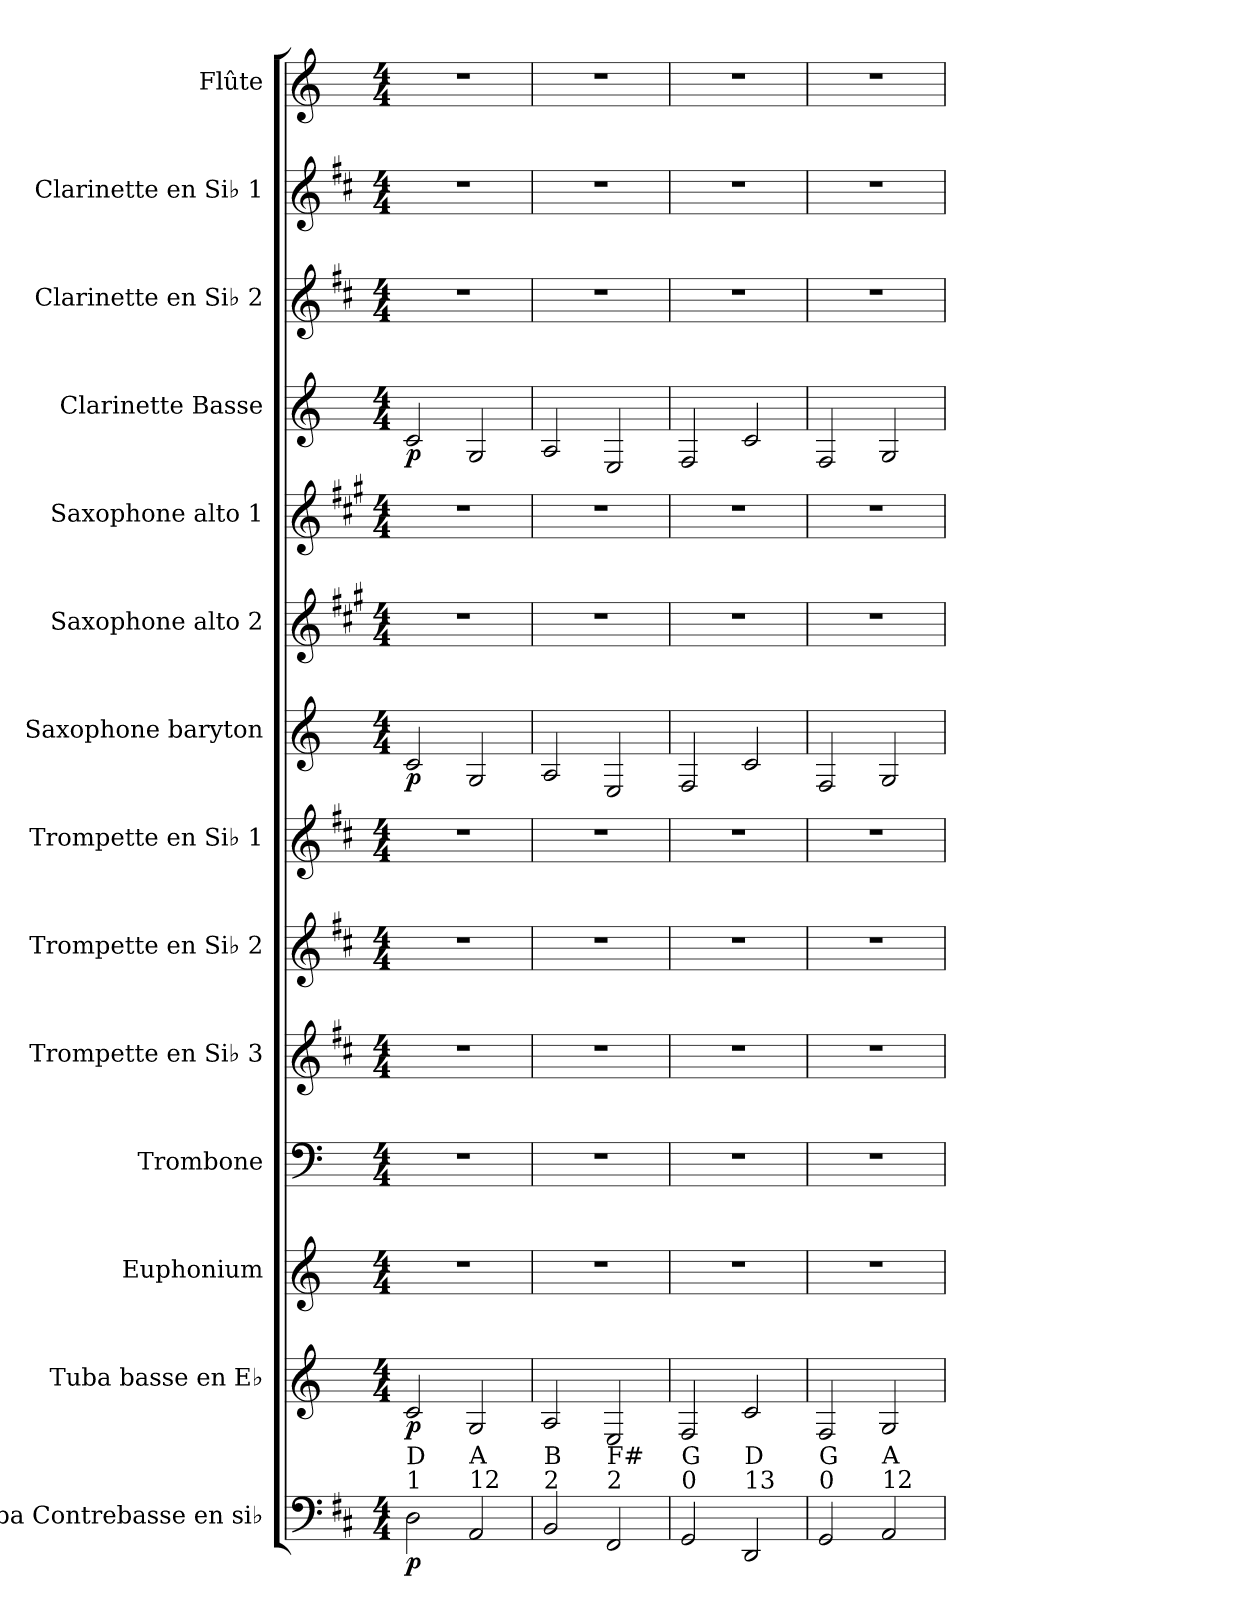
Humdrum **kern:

**kern	**dynam	**kern	**dynam	**kern	**kern	**kern	**kern	**kern	**kern	**dynam	**kern	**kern	**kern	**dynam	**kern	**kern	**kern
*part14	*part14	*part13	*part13	*part12	*part11	*part10	*part9	*part8	*part7	*part7	*part6	*part5	*part4	*part4	*part3	*part2	*part1
*staff14	*staff14	*staff13	*staff13	*staff12	*staff11	*staff10	*staff9	*staff8	*staff7	*staff7	*staff6	*staff5	*staff4	*staff4	*staff3	*staff2	*staff1
*I"Tuba Contrebasse en si♭	*	*I"Tuba basse en E♭	*	*I"Euphonium	*I"Trombone	*I"Trompette en Si♭ 3	*I"Trompette en Si♭ 2	*I"Trompette en Si♭ 1	*I"Saxophone baryton	*	*I"Saxophone alto 2	*I"Saxophone alto 1	*I"Clarinette Basse	*	*I"Clarinette en Si♭ 2	*I"Clarinette en Si♭ 1	*I"Flûte
*I'Tb. Cb. si♭	*	*I'Tb. Ba. en E♭	*	*I'Euph.	*I'Tbn.	*I'Tromp. en Si♭ 3	*I'Tromp. en Si♭ 2	*I'Tromp. en Si♭ 1	*I'Sax. Bar.	*	*I'Sax. A. 2	*I'Sax. A. 1	*I'Clar. Basse	*	*I'Clar. en Si♭ 2	*I'Clar. en Si♭ 1	*I'Fl.
*clefF4	*	*clefG2	*	*clefG2	*clefF4	*clefG2	*clefG2	*clefG2	*clefG2	*	*clefG2	*clefG2	*clefG2	*	*clefG2	*clefG2	*clefG2
*ITrd1c2	*	*ITrd12c21	*	*ITrd8c14	*	*ITrd1c2	*ITrd1c2	*ITrd1c2	*ITrd12c21	*	*ITrd5c9	*ITrd5c9	*ITrd8c14	*	*ITrd1c2	*ITrd1c2	*
*k[]	*	*k[]	*	*k[]	*k[]	*k[]	*k[]	*k[]	*k[]	*	*k[]	*k[]	*k[]	*	*k[]	*k[]	*k[]
*M4/4	*	*M4/4	*	*M4/4	*M4/4	*M4/4	*M4/4	*M4/4	*M4/4	*	*M4/4	*M4/4	*M4/4	*	*M4/4	*M4/4	*M4/4
*MM75	*	*MM75	*	*MM75	*MM75	*MM75	*MM75	*MM75	*MM75	*	*MM75	*MM75	*MM75	*	*MM75	*MM75	*MM75
=1	=1	=1	=1	=1	=1	=1	=1	=1	=1	=1	=1	=1	=1	=1	=1	=1	=1
!LO:TX:a:t=1	!	!	!	!	!	!	!	!	!	!	!	!	!	!	!	!	!
!LO:TX:a:t=D	!	!	!	!	!	!	!	!	!	!	!	!	!	!	!	!	!
!	!LO:DY:b	!	!LO:DY:b	!	!	!	!	!	!	!LO:DY:b	!	!	!	!LO:DY:b	!	!	!
2C\	p	2C/	p	1r	1r	1r	1r	1r	2C/	p	1r	1r	2C/	p	1r	1r	1r
!LO:TX:a:t=12	!	!	!	!	!	!	!	!	!	!	!	!	!	!	!	!	!
!LO:TX:a:t=A	!	!	!	!	!	!	!	!	!	!	!	!	!	!	!	!	!
2GG/	.	2GG/	.	.	.	.	.	.	2GG/	.	.	.	2GG/	.	.	.	.
=2	=2	=2	=2	=2	=2	=2	=2	=2	=2	=2	=2	=2	=2	=2	=2	=2	=2
!LO:TX:a:t=2	!	!	!	!	!	!	!	!	!	!	!	!	!	!	!	!	!
!LO:TX:a:t=B	!	!	!	!	!	!	!	!	!	!	!	!	!	!	!	!	!
2AA/	.	2AA/	.	1r	1r	1r	1r	1r	2AA/	.	1r	1r	2AA/	.	1r	1r	1r
!LO:TX:a:t=2	!	!	!	!	!	!	!	!	!	!	!	!	!	!	!	!	!
!LO:TX:a:t=F#	!	!	!	!	!	!	!	!	!	!	!	!	!	!	!	!	!
2EE/	.	2EE/	.	.	.	.	.	.	2EE/	.	.	.	2EE/	.	.	.	.
=3	=3	=3	=3	=3	=3	=3	=3	=3	=3	=3	=3	=3	=3	=3	=3	=3	=3
!LO:TX:a:t=0	!	!	!	!	!	!	!	!	!	!	!	!	!	!	!	!	!
!LO:TX:a:t=G	!	!	!	!	!	!	!	!	!	!	!	!	!	!	!	!	!
2FF/	.	2FF/	.	1r	1r	1r	1r	1r	2FF/	.	1r	1r	2FF/	.	1r	1r	1r
!LO:TX:a:t=13	!	!	!	!	!	!	!	!	!	!	!	!	!	!	!	!	!
!LO:TX:a:t=D	!	!	!	!	!	!	!	!	!	!	!	!	!	!	!	!	!
2CC/	.	2C/	.	.	.	.	.	.	2C/	.	.	.	2C/	.	.	.	.
=4	=4	=4	=4	=4	=4	=4	=4	=4	=4	=4	=4	=4	=4	=4	=4	=4	=4
!LO:TX:a:t=0	!	!	!	!	!	!	!	!	!	!	!	!	!	!	!	!	!
!LO:TX:a:t=G	!	!	!	!	!	!	!	!	!	!	!	!	!	!	!	!	!
2FF/	.	2FF/	.	1r	1r	1r	1r	1r	2FF/	.	1r	1r	2FF/	.	1r	1r	1r
!LO:TX:a:t=12	!	!	!	!	!	!	!	!	!	!	!	!	!	!	!	!	!
!LO:TX:a:t=A	!	!	!	!	!	!	!	!	!	!	!	!	!	!	!	!	!
2GG/	.	2GG/	.	.	.	.	.	.	2GG/	.	.	.	2GG/	.	.	.	.
=	=	=	=	=	=	=	=	=	=	=	=	=	=	=	=	=	=
*-	*-	*-	*-	*-	*-	*-	*-	*-	*-	*-	*-	*-	*-	*-	*-	*-	*-
